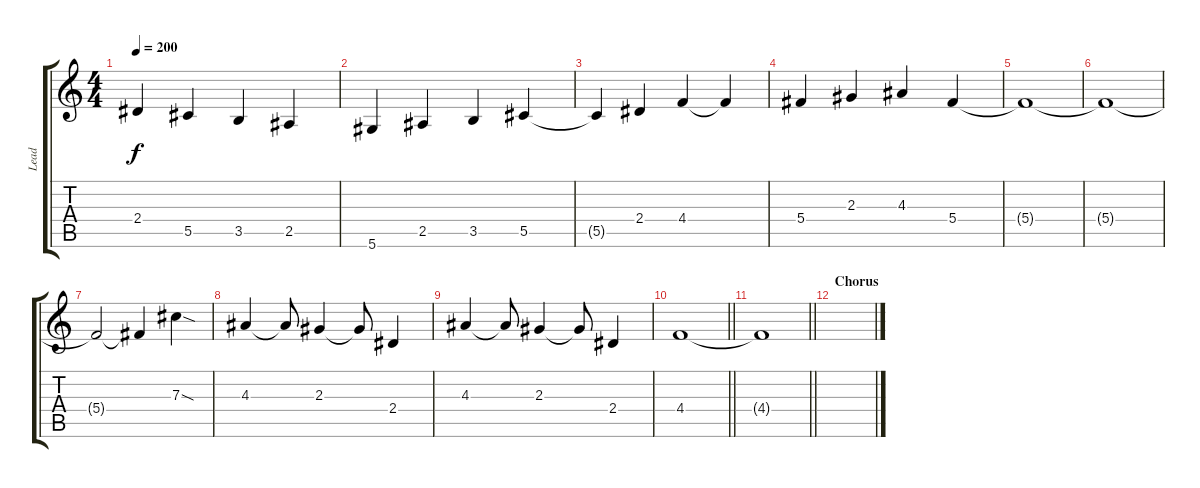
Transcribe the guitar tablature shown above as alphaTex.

\track ("Lead" "Lead") {instrument distortionguitar}
\staff {score tabs}
\tuning (Eb4 Bb3 Gb3 Db3 Ab2 Eb2) {hide}
\ts (4 4)
\tempo 200
\clef g2
\ks c
2.4{t}.4{dy f} 5.5.4 3.5.4 2.5.4 |
5.6.4 2.5.4 3.5.4 5.5.4 |
5.5{t}.4 2.4.4 4.4.4 4.4{t}.4 |
5.4.4 2.3.4 4.3.4 5.4.4 |
5.4{t}.1 |
5.4{t}.1 |
5.4{t}.2 5.4{t}.4 7.3{sod}.4{volume 8} |
4.3.4{volume 12} 4.3{t}.8 2.3.4 2.3{t}.8 2.4.4 |
4.3.4 4.3{t}.8 2.3.4 2.3{t}.8 2.4.4 |
\barLineRight lightlight
4.4.1 |
\barLineRight lightlight
4.4{t}.1 |
\section ("" "Chorus")
